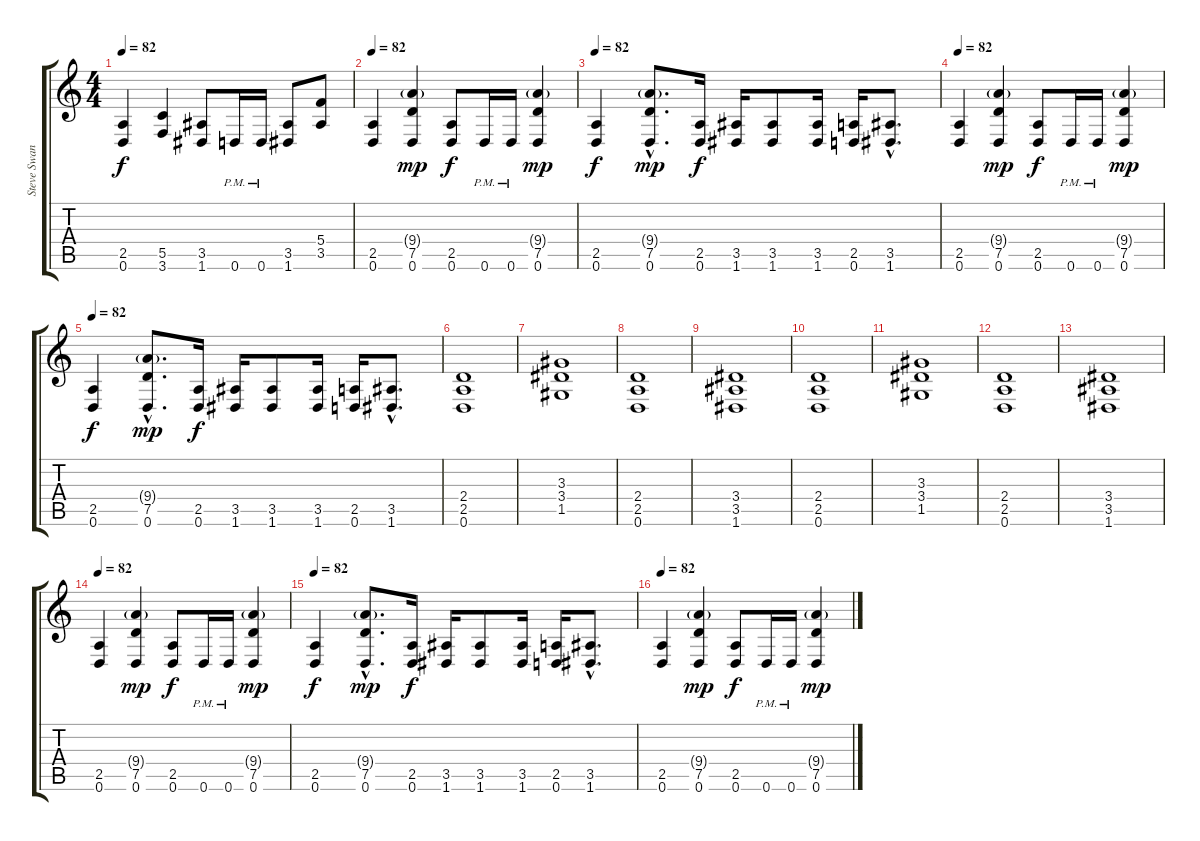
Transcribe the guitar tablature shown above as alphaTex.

\track ("Steve Swanson (Rythm Guitar + Solo)" "Steve Swan") {instrument overdrivenguitar}
\staff {score tabs}
\tuning (D4 A3 F3 C3 G2 D2) {hide}
\ts (4 4)
\tempo 82
\clef g2
\ks c
(2.5 0.6).4{dy f} (5.5 3.6).4 (3.5 1.6).8 0.6{pm}.16 0.6{pm}.16 (3.5 1.6).8 (5.4 3.5).8 |
\tempo 82
(2.5 0.6).4 (9.4{g} 7.5 0.6).4{dy mp} (2.5 0.6).8{dy f} 0.6{pm}.16 0.6{pm}.16 (9.4{g} 7.5 0.6).4{dy mp} |
\tempo 82
(2.5 0.6).4{dy f} (9.4{g hac} 7.5{hac} 0.6{hac}).8{d dy mp} (2.5 0.6).16{dy f} (3.5 1.6).16 (3.5 1.6).8 (3.5 1.6).16 (2.5 0.6).16 (3.5{hac} 1.6{hac}).8{d} |
\tempo 82
(2.5 0.6).4 (9.4{g} 7.5 0.6).4{dy mp} (2.5 0.6).8{dy f} 0.6{pm}.16 0.6{pm}.16 (9.4{g} 7.5 0.6).4{dy mp} |
\tempo 82
(2.5 0.6).4{dy f} (9.4{g hac} 7.5{hac} 0.6{hac}).8{d dy mp} (2.5 0.6).16{dy f} (3.5 1.6).16 (3.5 1.6).8 (3.5 1.6).16 (2.5 0.6).16 (3.5{hac} 1.6{hac}).8{d} |
(2.4 2.5 0.6).1 |
(3.3 3.4 1.5).1 |
(2.4 2.5 0.6).1 |
(3.4 3.5 1.6).1 |
(2.4 2.5 0.6).1 |
(3.3 3.4 1.5).1 |
(2.4 2.5 0.6).1 |
(3.4 3.5 1.6).1 |
\tempo 82
(2.5 0.6).4 (9.4{g} 7.5 0.6).4{dy mp} (2.5 0.6).8{dy f} 0.6{pm}.16 0.6{pm}.16 (9.4{g} 7.5 0.6).4{dy mp} |
\tempo 82
(2.5 0.6).4{dy f} (9.4{g hac} 7.5{hac} 0.6{hac}).8{d dy mp} (2.5 0.6).16{dy f} (3.5 1.6).16 (3.5 1.6).8 (3.5 1.6).16 (2.5 0.6).16 (3.5{hac} 1.6{hac}).8{d} |
\tempo 82
(2.5 0.6).4 (9.4{g} 7.5 0.6).4{dy mp} (2.5 0.6).8{dy f} 0.6{pm}.16 0.6{pm}.16 (9.4{g} 7.5 0.6).4{dy mp}
